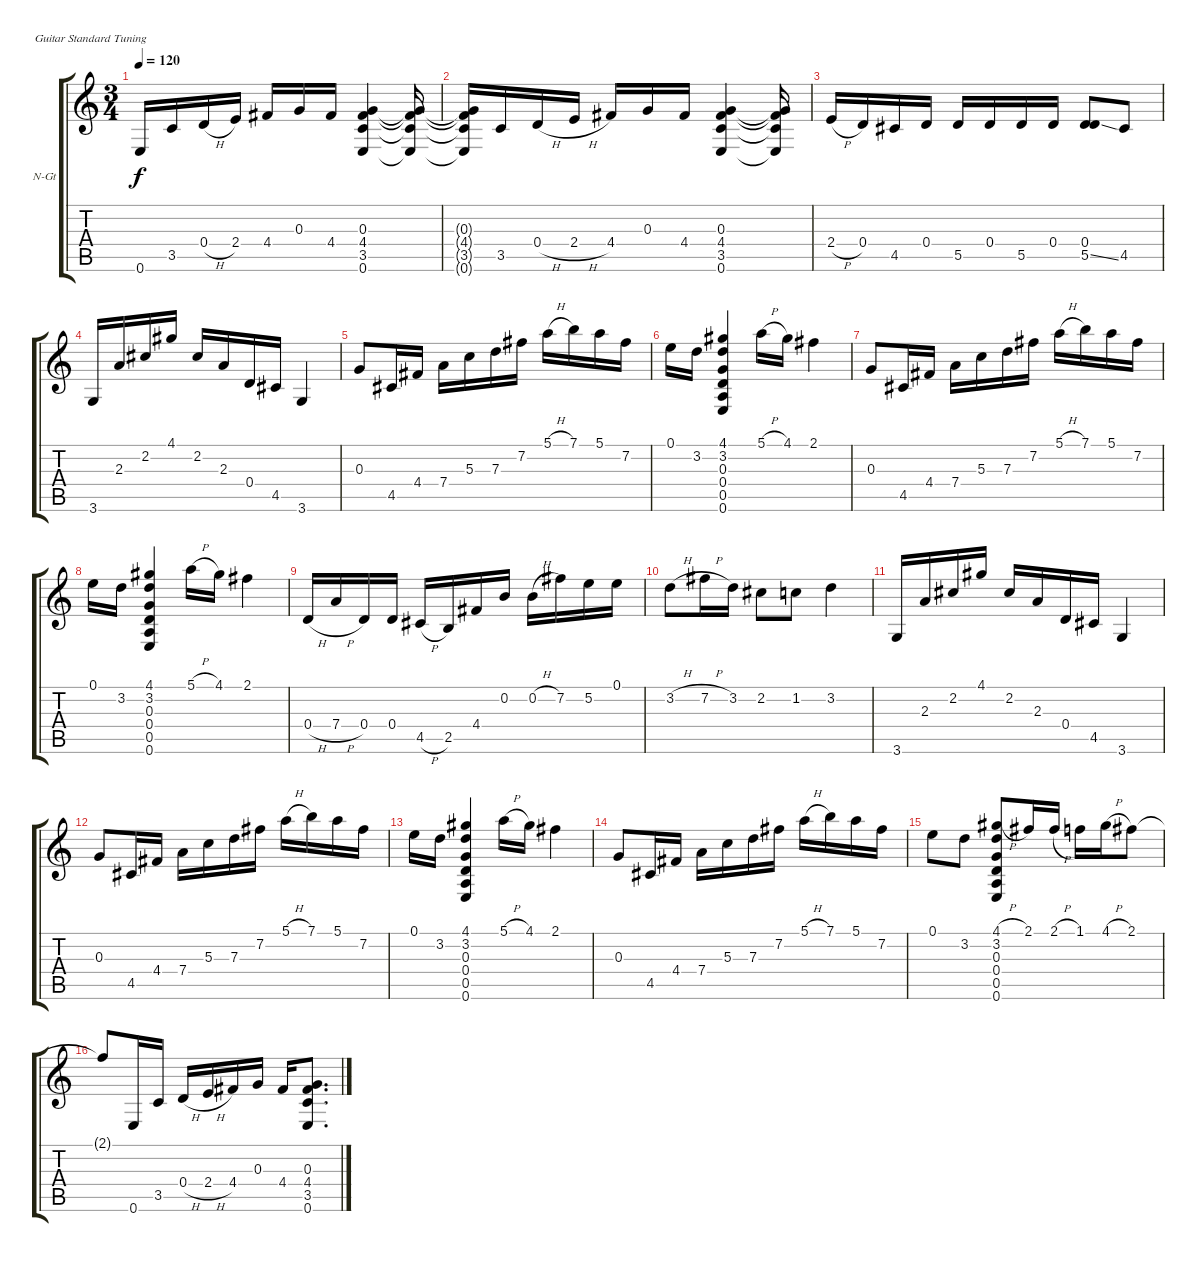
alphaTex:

\bracketExtendMode groupsimilarinstruments
\firstSystemTrackNameOrientation horizontal
\otherSystemsTrackNameOrientation horizontal
\track ("" "N-Gt") {instrument acousticguitarnylon}
\staff {score tabs}
\tuning (E4 B3 G3 D3 A2 E2)
\ts (3 4)
\tempo 120
\clef g2
\ks c
0.6.16{dy f instrument acousticguitarnylon} 3.5.16 0.4{h}.16 2.4.16 4.4.16 0.3.16 4.4.16 (0.3 4.4 3.5 0.6).4 (0.3{t} 4.4{t} 3.5{t} 0.6{t}).16 |
(0.3{t} 4.4{t} 3.5{t} 0.6{t}).16 3.5.16 0.4{h}.16 2.4{h}.16 4.4.16 0.3.16 4.4.16 (0.3 4.4 3.5 0.6).4 (0.3{t} 4.4{t} 3.5{t} 0.6{t}).16 |
2.4{h}.16 0.4.16 4.5.16 0.4.16 5.5.16 0.4.16 5.5.16 0.4.16 (0.4 5.5{ss}).8 4.5.8 |
3.6.16 2.3.16 2.2.16 4.1.16 2.2.16 2.3.16 0.4.16 4.5.16 3.6.4 |
0.3.8 4.5.16 4.4.16 7.4.16 5.3.16 7.3.16 7.2.16 5.1{h}.16 7.1.16 5.1.16 7.2.16 |
0.1.16 3.2.16 (4.1 3.2 0.3 0.4 0.5 0.6).4 5.1{h}.16 4.1.16 2.1.4 |
0.3.8 4.5.16 4.4.16 7.4.16 5.3.16 7.3.16 7.2.16 5.1{h}.16 7.1.16 5.1.16 7.2.16 |
0.1.16 3.2.16 (4.1 3.2 0.3 0.4 0.5 0.6).4 5.1{h}.16 4.1.16 2.1.4 |
0.4{h}.16 7.4{h}.16 0.4.16 0.4.16 4.5{h}.16 2.5.16 4.4.16 0.2.16 0.2{h}.16 7.2.16 5.2.16 0.1.16 |
3.2{h}.8 7.2{h}.16 3.2.16 2.2.8 1.2.8 3.2.4 |
3.6.16 2.3.16 2.2.16 4.1.16 2.2.16 2.3.16 0.4.16 4.5.16 3.6.4 |
0.3.8 4.5.16 4.4.16 7.4.16 5.3.16 7.3.16 7.2.16 5.1{h}.16 7.1.16 5.1.16 7.2.16 |
0.1.16 3.2.16 (4.1 3.2 0.3 0.4 0.5 0.6).4 5.1{h}.16 4.1.16 2.1.4 |
0.3.8 4.5.16 4.4.16 7.4.16 5.3.16 7.3.16 7.2.16 5.1{h}.16 7.1.16 5.1.16 7.2.16 |
0.1.8 3.2.8 (4.1{h} 3.2 0.3 0.4 0.5 0.6).8 2.1.16 2.1{h}.16 1.1.16 4.1{h}.16 2.1.8 |
2.1{t}.8 0.6.16 3.5.16 0.4{h}.16 2.4{h}.16 4.4.16 0.3.16 4.4.16 (0.3 4.4 3.5 0.6).8{d}
